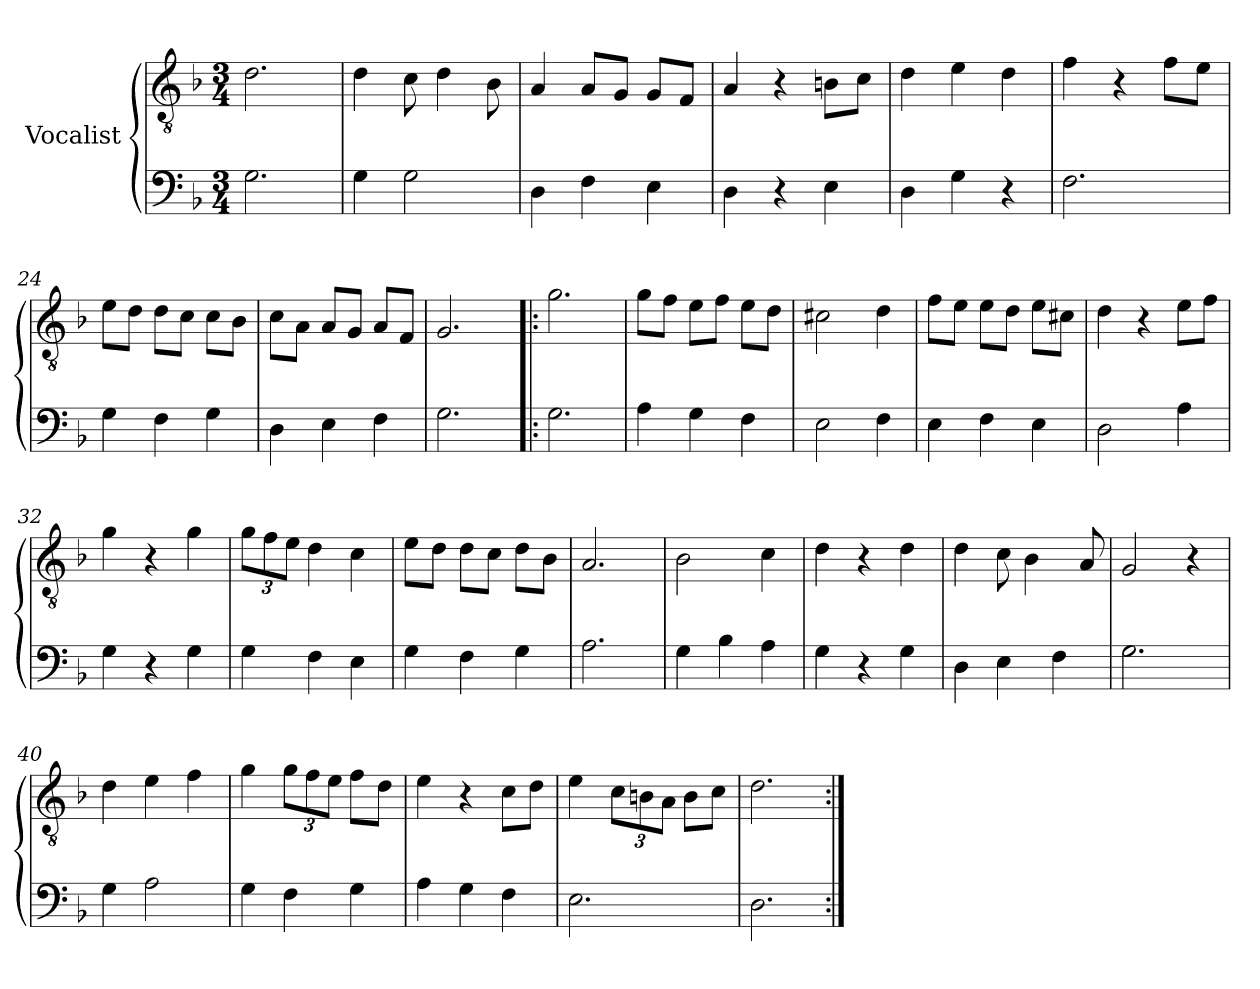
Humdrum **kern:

**kern	**kern
*part1	*part1
*staff2	*staff1
*I"Vocalist	*
*clefF4	*clefGv2
*k[b-]	*k[b-]
*M3/4	*M3/4
*MM80	*MM80
=	=
2.G\	2.d\
=19	=19
4G\	4d\
2G\	8c\
.	4d\
.	8B-\
=20	=20
4D\	4A/
4F\	8A/L
.	8G/J
4E\	8G/L
.	8F/J
=21	=21
4D\	4A/
4r	4r
4E\	8Bn\L
.	8c\J
=22	=22
4D\	4d\
4G\	4e\
4r	4d\
=23	=23
2.F\	4f\
.	4r
.	8f\L
.	8e\J
=24	=24
4G\	8e\L
.	8d\J
4F\	8d\L
.	8c\J
4G\	8c\L
.	8B-\J
=25	=25
4D\	8c\L
.	8A\J
4E\	8A/L
.	8G/J
4F\	8A/L
.	8F/J
=26	=26
2.G\	2.G/
=27!|:	=27!|:
2.G\	2.g\
=28	=28
4A\	8g\L
.	8f\J
4G\	8e\L
.	8f\J
4F\	8e\L
.	8d\J
=29	=29
2E\	2c#X\
4F\	4d\
=30	=30
4E\	8f\L
.	8e\J
4F\	8e\L
.	8d\J
4E\	8e\L
.	8c#X\J
=31	=31
2D\	4d\
.	4r
4A\	8e\L
.	8f\J
=32	=32
4G\	4g\
4r	4r
4G\	4g\
=33	=33
4G\	12g\L
.	12f\
.	12e\J
4F\	4d\
4E\	4c\
=34	=34
4G\	8e\L
.	8d\J
4F\	8d\L
.	8c\J
4G\	8d\L
.	8B-\J
=35	=35
2.A\	2.A/
=36	=36
4G\	2B-\
4B-\	.
4A\	4c\
=37	=37
4G\	4d\
4r	4r
4G\	4d\
=38	=38
4D\	4d\
4E\	8c\
.	4B-\
4F\	.
.	8A/
=39	=39
2.G\	2G/
.	4r
=40	=40
4G\	4d\
2A\	4e\
.	4f\
=41	=41
4G\	4g\
4F\	12g\L
.	12f\
.	12e\J
4G\	8f\L
.	8d\J
=42	=42
4A\	4e\
4G\	4r
4F\	8c\L
.	8d\J
=43	=43
2.E\	4e\
.	12c\L
.	12Bn\
.	12A\J
.	8B\L
.	8c\J
=44	=44
2.D\	2.d\
=:|!	=:|!
*-	*-
